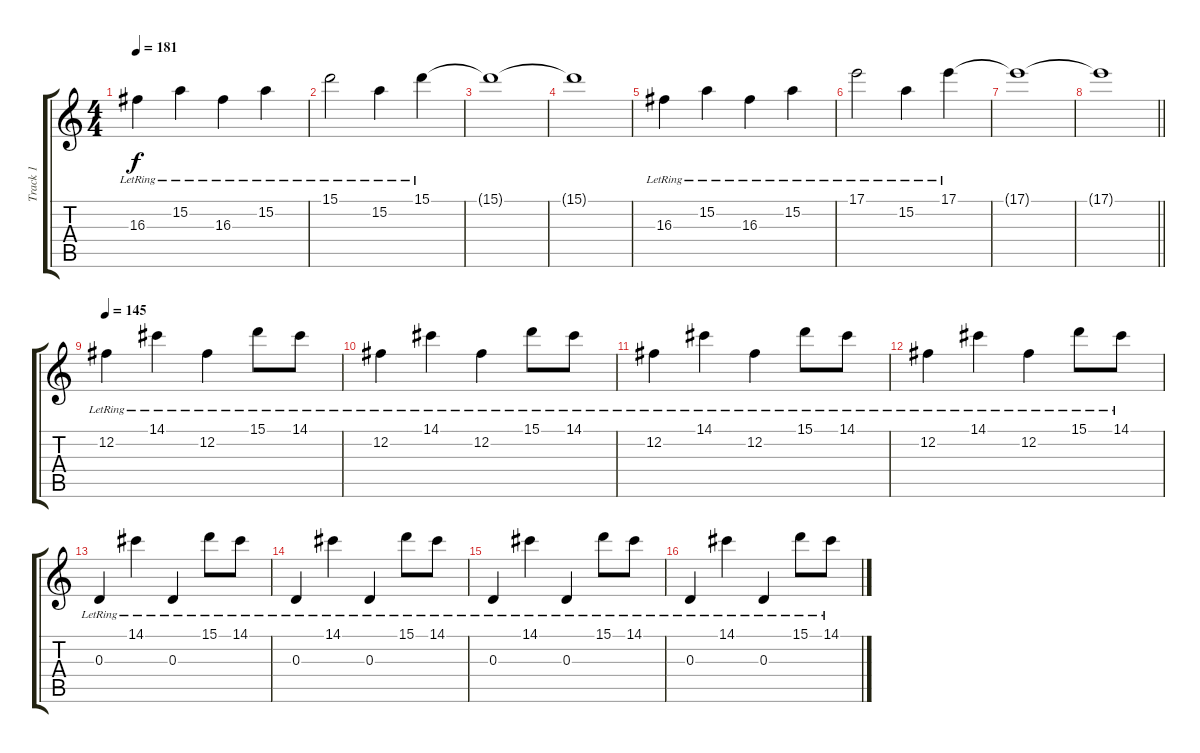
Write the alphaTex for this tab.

\track ("Track 1" "Track 1") {instrument distortionguitar}
\staff {score tabs}
\tuning (B3 Gb3 D3 A2 E2 B1) {hide}
\ts (4 4)
\tempo 181
\clef g2
\ks c
16.3{lr}.4{dy f} 15.2{lr}.4 16.3{lr}.4 15.2{lr}.4 |
15.1{lr}.2 15.2{lr}.4 15.1{lr}.4 |
15.1{t}.1 |
15.1{t}.1 |
16.3{lr}.4 15.2{lr}.4 16.3{lr}.4 15.2{lr}.4 |
17.1{lr}.2 15.2{lr}.4 17.1{lr}.4 |
17.1{t}.1 |
\barLineRight lightlight
17.1{t}.1 |
\section ("" "")
\tempo 145
12.2{lr}.4 14.1{lr}.4 12.2{lr}.4 15.1{lr}.8 14.1{lr}.8 |
12.2{lr}.4 14.1{lr}.4 12.2{lr}.4 15.1{lr}.8 14.1{lr}.8 |
12.2{lr}.4 14.1{lr}.4 12.2{lr}.4 15.1{lr}.8 14.1{lr}.8 |
12.2{lr}.4 14.1{lr}.4 12.2{lr}.4 15.1{lr}.8 14.1{lr}.8 |
0.3{lr}.4 14.1{lr}.4 0.3{lr}.4 15.1{lr}.8 14.1{lr}.8 |
0.3{lr}.4 14.1{lr}.4 0.3{lr}.4 15.1{lr}.8 14.1{lr}.8 |
0.3{lr}.4 14.1{lr}.4 0.3{lr}.4 15.1{lr}.8 14.1{lr}.8 |
0.3{lr}.4 14.1{lr}.4 0.3{lr}.4 15.1{lr}.8 14.1{lr}.8
